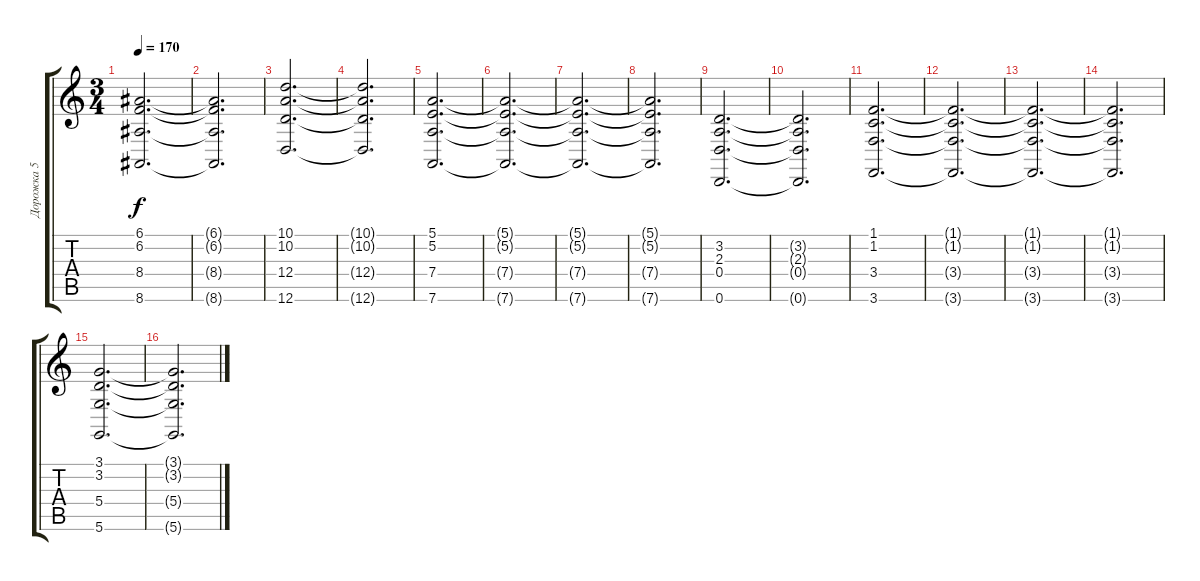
\track ("Дорожка 5" "Дорожка 5") {instrument stringensemble1}
\staff {score tabs}
\tuning (E4 B3 G3 D3 A2 D2) {hide}
\ts (3 4)
\tempo 170
\clef g2
\ks c
(6.1 6.2 8.4 8.6).2{d dy f} |
(6.1{t} 6.2{t} 8.4{t} 8.6{t}).2{d} |
(10.1 10.2 12.4 12.6).2{d} |
(10.1{t} 10.2{t} 12.4{t} 12.6{t}).2{d} |
(5.1 5.2 7.4 7.6).2{d} |
(5.1{t} 5.2{t} 7.4{t} 7.6{t}).2{d} |
(5.1{t} 5.2{t} 7.4{t} 7.6{t}).2{d} |
(5.1{t} 5.2{t} 7.4{t} 7.6{t}).2{d} |
(3.2 2.3 0.4 0.6).2{d} |
(3.2{t} 2.3{t} 0.4{t} 0.6{t}).2{d} |
(1.1 1.2 3.4 3.6).2{d} |
(1.1{t} 1.2{t} 3.4{t} 3.6{t}).2{d} |
(1.1{t} 1.2{t} 3.4{t} 3.6{t}).2{d} |
(1.1{t} 1.2{t} 3.4{t} 3.6{t}).2{d} |
(3.1 3.2 5.4 5.6).2{d} |
(3.1{t} 3.2{t} 5.4{t} 5.6{t}).2{d}
